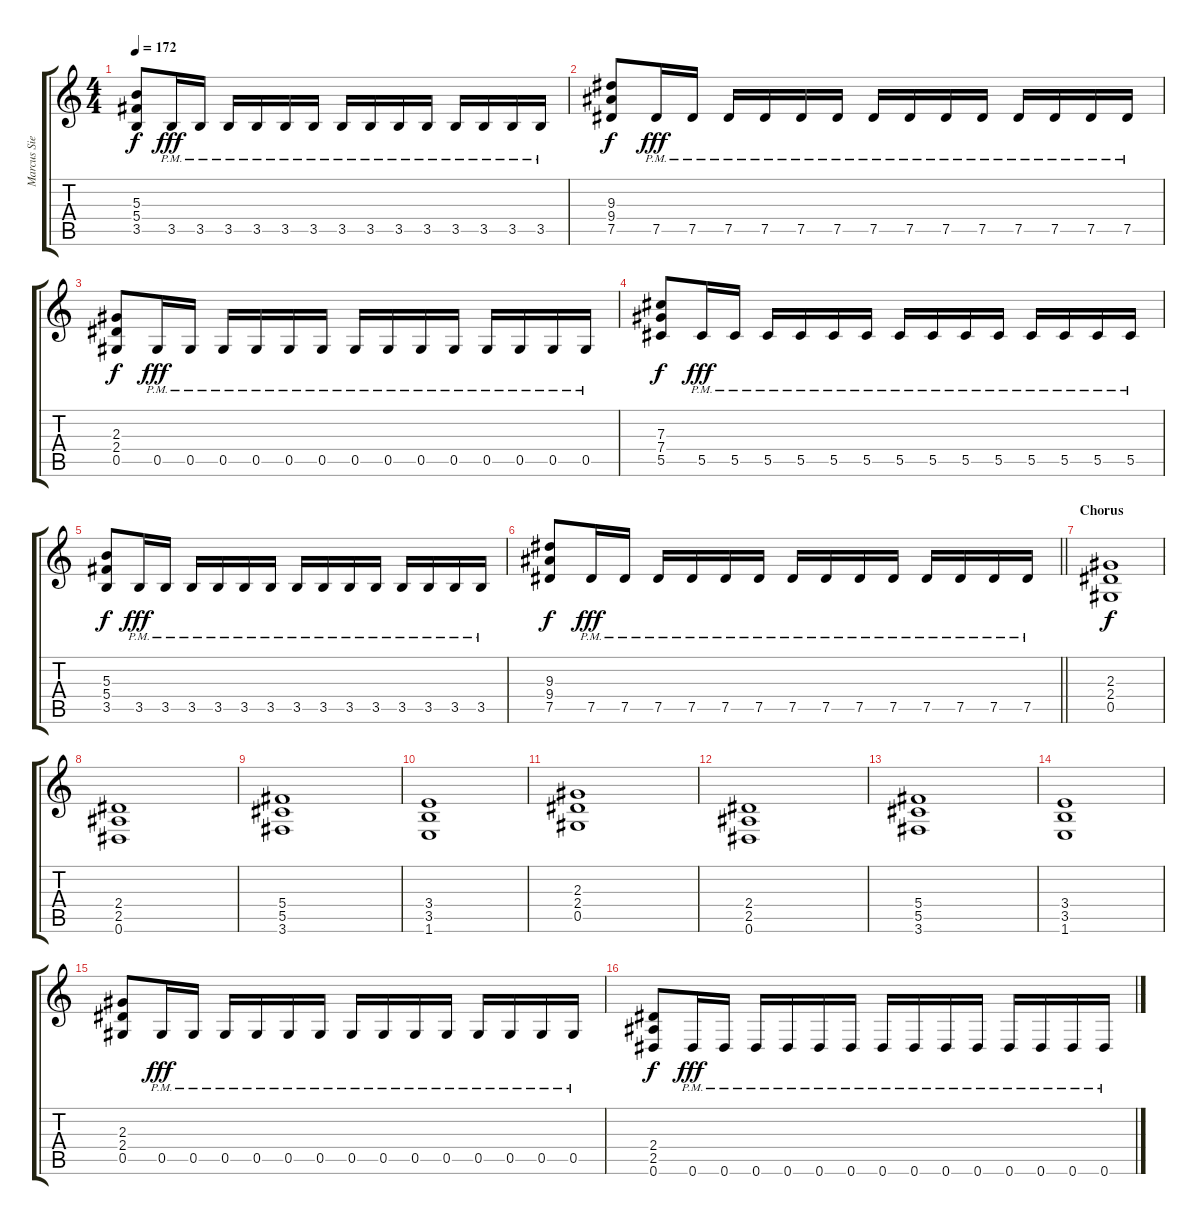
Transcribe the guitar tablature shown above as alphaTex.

\track ("Marcus Siepen" "Marcus Sie") {instrument distortionguitar}
\staff {score tabs}
\tuning (Eb4 Bb3 Gb3 Db3 Ab2 Eb2) {hide}
\ts (4 4)
\tempo 172
\clef g2
\ks c
(5.3 5.4 3.5).8{dy f} 3.5{pm}.16{dy fff} 3.5{pm}.16 3.5{pm}.16 3.5{pm}.16 3.5{pm}.16 3.5{pm}.16 3.5{pm}.16 3.5{pm}.16 3.5{pm}.16 3.5{pm}.16 3.5{pm}.16 3.5{pm}.16 3.5{pm}.16 3.5{pm}.16 |
(9.3 9.4 7.5).8{dy f} 7.5{pm}.16{dy fff} 7.5{pm}.16 7.5{pm}.16 7.5{pm}.16 7.5{pm}.16 7.5{pm}.16 7.5{pm}.16 7.5{pm}.16 7.5{pm}.16 7.5{pm}.16 7.5{pm}.16 7.5{pm}.16 7.5{pm}.16 7.5{pm}.16 |
(2.3 2.4 0.5).8{dy f} 0.5{pm}.16{dy fff} 0.5{pm}.16 0.5{pm}.16 0.5{pm}.16 0.5{pm}.16 0.5{pm}.16 0.5{pm}.16 0.5{pm}.16 0.5{pm}.16 0.5{pm}.16 0.5{pm}.16 0.5{pm}.16 0.5{pm}.16 0.5{pm}.16 |
(7.3 7.4 5.5).8{dy f} 5.5{pm}.16{dy fff} 5.5{pm}.16 5.5{pm}.16 5.5{pm}.16 5.5{pm}.16 5.5{pm}.16 5.5{pm}.16 5.5{pm}.16 5.5{pm}.16 5.5{pm}.16 5.5{pm}.16 5.5{pm}.16 5.5{pm}.16 5.5{pm}.16 |
(5.3 5.4 3.5).8{dy f} 3.5{pm}.16{dy fff} 3.5{pm}.16 3.5{pm}.16 3.5{pm}.16 3.5{pm}.16 3.5{pm}.16 3.5{pm}.16 3.5{pm}.16 3.5{pm}.16 3.5{pm}.16 3.5{pm}.16 3.5{pm}.16 3.5{pm}.16 3.5{pm}.16 |
\barLineRight lightlight
(9.3 9.4 7.5).8{dy f} 7.5{pm}.16{dy fff} 7.5{pm}.16 7.5{pm}.16 7.5{pm}.16 7.5{pm}.16 7.5{pm}.16 7.5{pm}.16 7.5{pm}.16 7.5{pm}.16 7.5{pm}.16 7.5{pm}.16 7.5{pm}.16 7.5{pm}.16 7.5{pm}.16 |
\section ("" "Chorus")
(2.3 2.4 0.5).1{dy f} |
(2.4 2.5 0.6).1 |
(5.4 5.5 3.6).1 |
(3.4 3.5 1.6).1 |
(2.3 2.4 0.5).1 |
(2.4 2.5 0.6).1 |
(5.4 5.5 3.6).1 |
(3.4 3.5 1.6).1 |
(2.3 2.4 0.5).8 0.5{pm}.16{dy fff} 0.5{pm}.16 0.5{pm}.16 0.5{pm}.16 0.5{pm}.16 0.5{pm}.16 0.5{pm}.16 0.5{pm}.16 0.5{pm}.16 0.5{pm}.16 0.5{pm}.16 0.5{pm}.16 0.5{pm}.16 0.5{pm}.16 |
(2.4 2.5 0.6).8{dy f} 0.6{pm}.16{dy fff} 0.6{pm}.16 0.6{pm}.16 0.6{pm}.16 0.6{pm}.16 0.6{pm}.16 0.6{pm}.16 0.6{pm}.16 0.6{pm}.16 0.6{pm}.16 0.6{pm}.16 0.6{pm}.16 0.6{pm}.16 0.6{pm}.16
